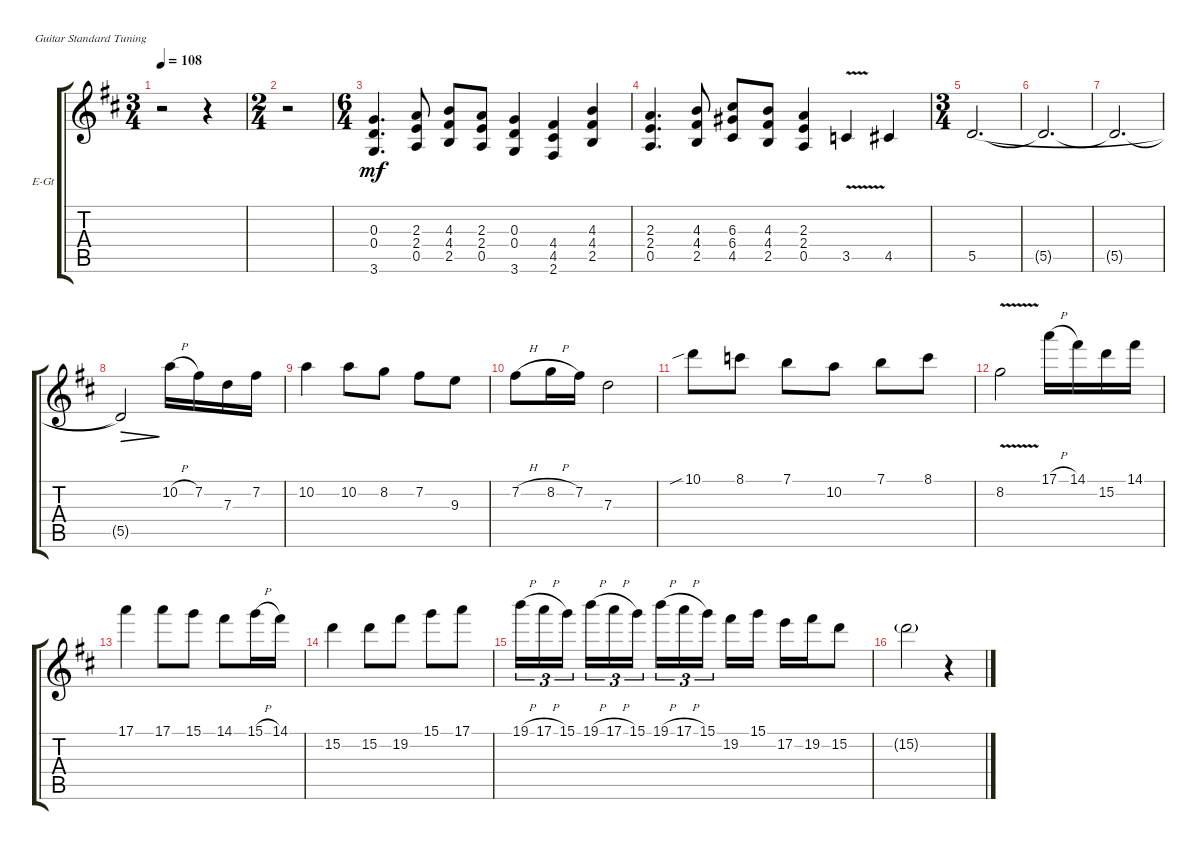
\bracketExtendMode groupsimilarinstruments
\firstSystemTrackNameOrientation horizontal
\otherSystemsTrackNameOrientation horizontal
\track ("Gtr 4" "E-Gt") {instrument distortionguitar}
\staff {score tabs}
\tuning (E4 B3 G3 D3 A2 E2)
\ts (3 4)
\tempo 108
\clef g2
\scale
1.06305
\ks d
r.2{dy mf} r.4 |
\ts (2 4)
\beaming (8 2 2 2)
\scale
0.936948 r.2 |
\ts (6 4)
\beaming (8 2 2 2)
\scale
1.09332 (0.3 0.4 3.6).4{d} (2.3 2.4 0.5).8 (4.3 4.4 2.5).8 (2.3 2.4 0.5).8 (0.3 0.4 3.6).4 (4.4 4.5 2.6).4 (4.3 4.4 2.5).4 |
\scale
0.906684 (2.3 2.4 0.5).4{d} (4.3 4.4 2.5).8 (6.3 6.4 4.5).8 (4.3 4.4 2.5).8 (2.3 2.4 0.5).4 3.5{v}.4 4.5.4 |
\ts (3 4)
\beaming (8 2 2 2)
\scale
1.09332 5.5.2{d legatoorigin} |
\scale
0.906684 5.5{t}.2{d legatoorigin} |
\scale
1.06305 5.5{t}.2{d legatoorigin} |
\scale
0.936948 5.5{t}.2{dec} 10.2{h}.16 7.2.16 7.3.16 7.2.16 |
\scale
1.06305 10.2.4 10.2.8 8.2.8 7.2.8 9.3.8 |
\scale
0.936948 7.2{h}.8 8.2{h}.16 7.2.16 7.3.2 |
\scale
1.06305 10.1{sib}.8 8.1.8 7.1.8 10.2.8 7.1.8 8.1.8 |
\scale
0.936948 8.2{v}.2 17.1{h}.16 14.1.16 15.2.16 14.1.16 |
\scale
1.06305 17.1.4 17.1.8 15.1.8 14.1.8 15.1{h}.16 14.1.16 |
\scale
0.936948 15.2.4 15.2.8 19.2.8 15.1.8 17.1.8 |
\scale
1.06305 19.1{h}.16{tu (3 2)} 17.1{h}.16{tu (3 2)} 15.1.16{tu (3 2)} 19.1{h}.16{tu (3 2)} 17.1{h}.16{tu (3 2)} 15.1.16{tu (3 2)} 19.1{h}.16{tu (3 2)} 17.1{h}.16{tu (3 2)} 15.1.16{tu (3 2)} 19.2.16 15.1.16 17.2.16 19.2.16 15.2.8 |
\scale
0.936948 15.2{g}.2 r.4
